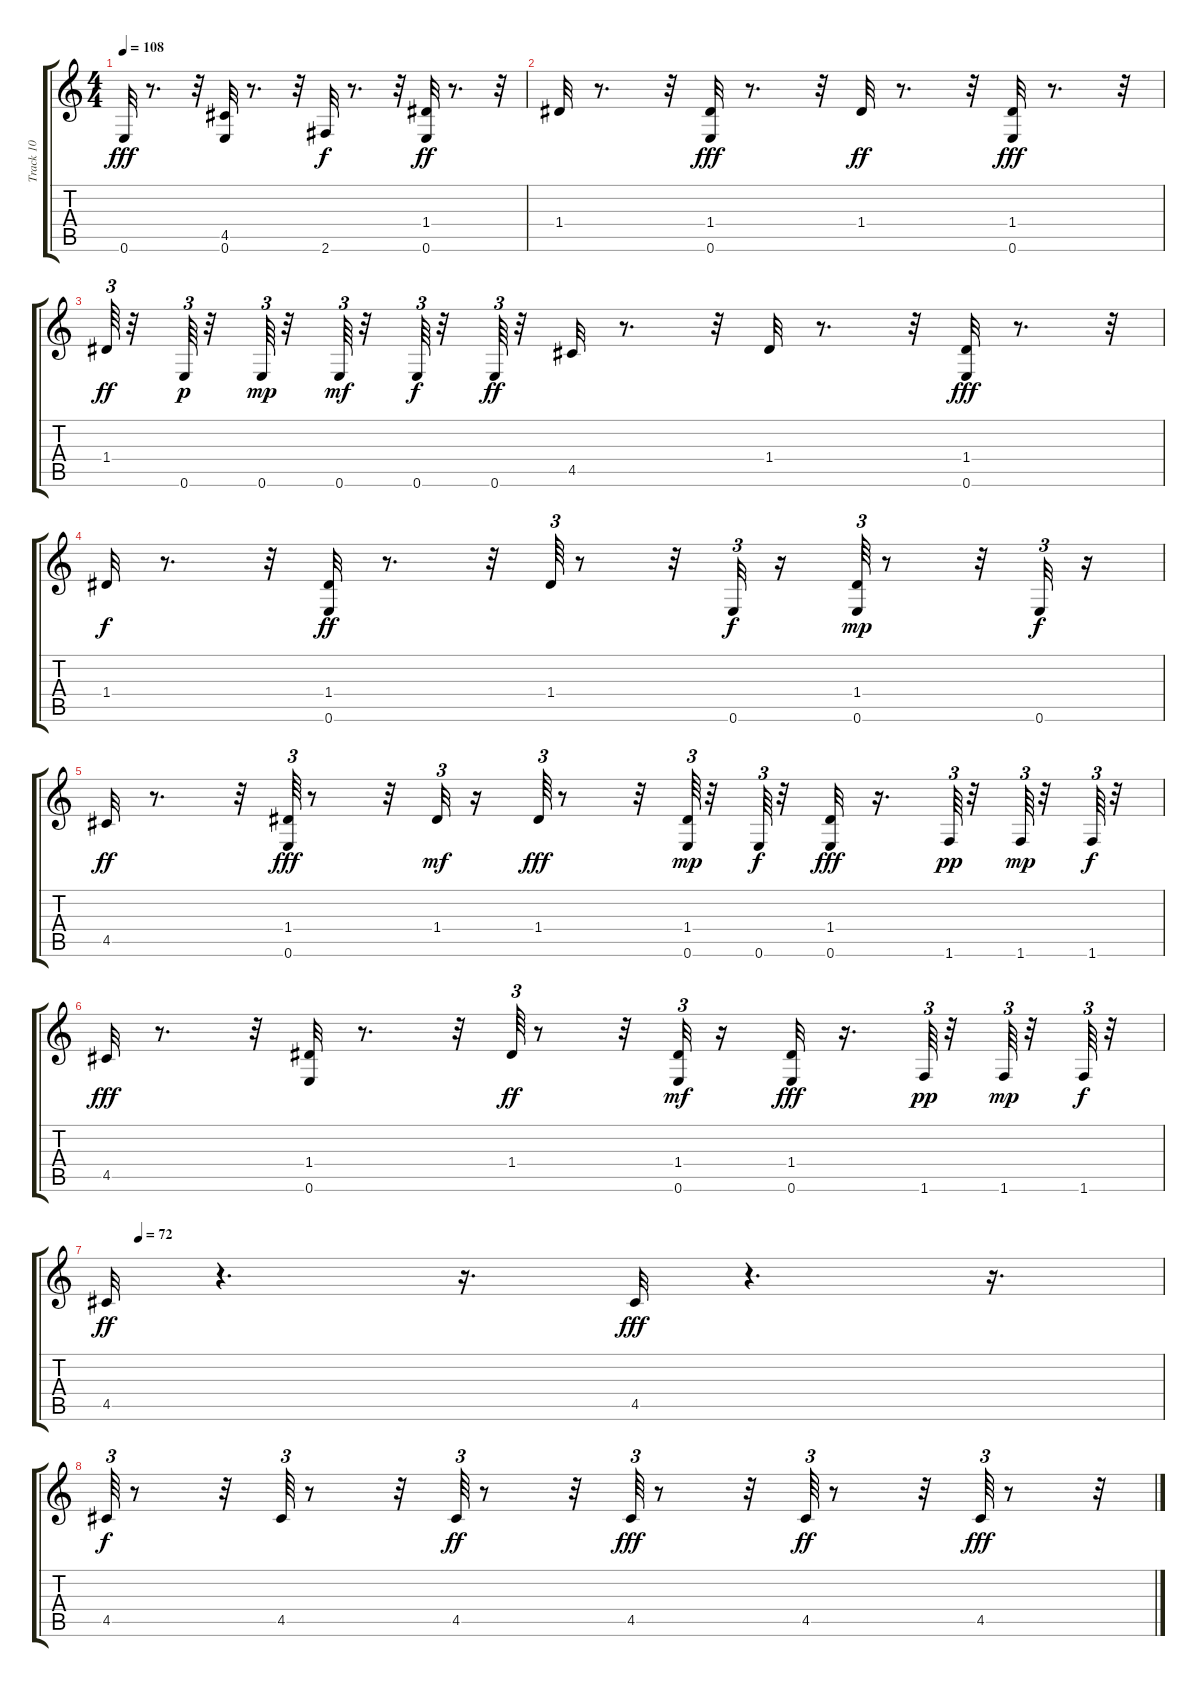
\track ("Track 10" "Track 10") {instrument acousticguitarsteel}
\staff {score tabs}
\tuning (E4 B3 G3 D3 A2 E2) {hide}
\ts (4 4)
\tempo 108
\clef g2
\ks c
0.6.32{dy fff} r.8{d} r.32 (4.5 0.6).32 r.8{d} r.32 2.6.32{dy f} r.8{d} r.32 (1.4 0.6).32{dy ff} r.8{d} r.32 |
1.4.32 r.8{d} r.32 (1.4 0.6).32{dy fff} r.8{d} r.32 1.4.32{dy ff} r.8{d} r.32 (1.4 0.6).32{dy fff} r.8{d} r.32 |
1.4.64{tu (3 2) dy ff} r.32 0.6.64{tu (3 2) dy p} r.32 0.6.64{tu (3 2) dy mp} r.32 0.6.64{tu (3 2) dy mf} r.32 0.6.64{tu (3 2) dy f} r.32 0.6.64{tu (3 2) dy ff} r.32 4.5.32 r.8{d} r.32 1.4.32 r.8{d} r.32 (1.4 0.6).32{dy fff} r.8{d} r.32 |
1.4.32{dy f} r.8{d} r.32 (1.4 0.6).32{dy ff} r.8{d} r.32 1.4.64{tu (3 2)} r.8 r.32 0.6.32{tu (3 2) dy f} r.16 (1.4 0.6).64{tu (3 2) dy mp} r.8 r.32 0.6.32{tu (3 2) dy f} r.16 |
4.5.32{dy ff} r.8{d} r.32 (1.4 0.6).64{tu (3 2) dy fff} r.8 r.32 1.4.32{tu (3 2) dy mf} r.16 1.4.64{tu (3 2) dy fff} r.8 r.32 (1.4 0.6).64{tu (3 2) dy mp} r.32 0.6.64{tu (3 2) dy f} r.32 (1.4 0.6).32{dy fff} r.16{d} 1.6.64{tu (3 2) dy pp} r.32 1.6.64{tu (3 2) dy mp} r.32 1.6.64{tu (3 2) dy f} r.32 |
4.5.32{dy fff} r.8{d} r.32 (1.4 0.6).32 r.8{d} r.32 1.4.64{tu (3 2) dy ff} r.8 r.32 (1.4 0.6).32{tu (3 2) dy mf} r.16 (1.4 0.6).32{dy fff} r.16{d} 1.6.64{tu (3 2) dy pp} r.32 1.6.64{tu (3 2) dy mp} r.32 1.6.64{tu (3 2) dy f} r.32 |
\tempo (72 0.03125)
4.5.32{dy ff} r.4{d} r.16{d} 4.5.32{dy fff} r.4{d} r.16{d} |
4.5.64{tu (3 2) dy f} r.8 r.32 4.5.64{tu (3 2)} r.8 r.32 4.5.64{tu (3 2) dy ff} r.8 r.32 4.5.64{tu (3 2) dy fff} r.8 r.32 4.5.64{tu (3 2) dy ff} r.8 r.32 4.5.64{tu (3 2) dy fff} r.8 r.32
